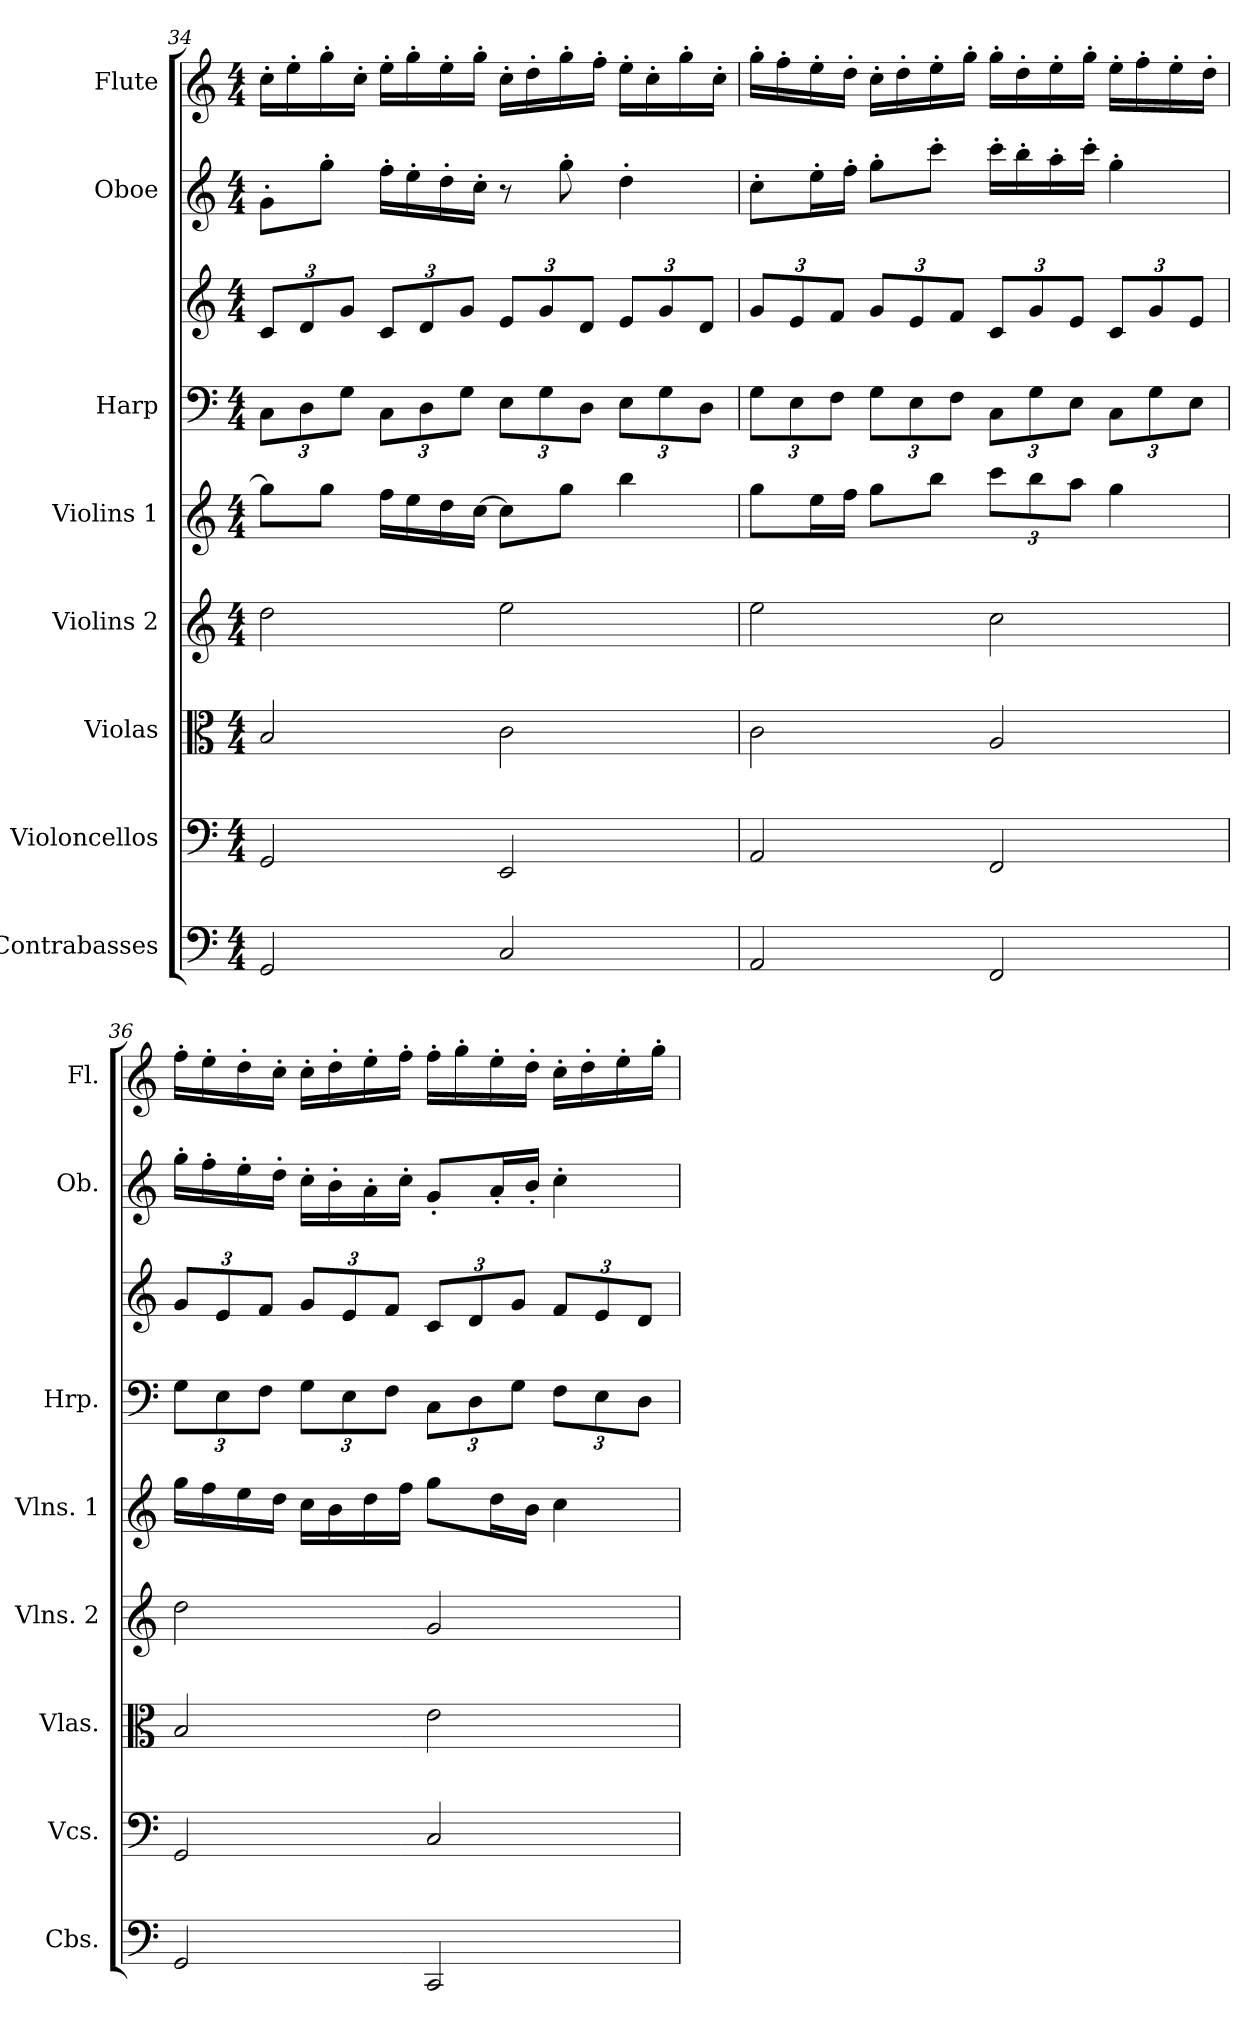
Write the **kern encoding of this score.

**kern	**kern	**kern	**kern	**kern	**kern	**kern	**kern	**kern
*part8	*part7	*part6	*part5	*part4	*part3	*part3	*part2	*part1
*staff9	*staff8	*staff7	*staff6	*staff5	*staff4	*staff3	*staff2	*staff1
*I"Contrabasses	*I"Violoncellos	*I"Violas	*I"Violins 2	*I"Violins 1	*I"Harp	*	*I"Oboe	*I"Flute
*I'Cbs.	*I'Vcs.	*I'Vlas.	*I'Vlns. 2	*I'Vlns. 1	*I'Hrp.	*	*I'Ob.	*I'Fl.
*clefF4	*clefF4	*clefC3	*clefG2	*clefG2	*clefF4	*clefG2	*clefG2	*clefG2
*ITrd7c12	*	*	*	*	*	*	*	*
*k[]	*k[]	*k[]	*k[]	*k[]	*k[]	*k[]	*k[]	*k[]
*M4/4	*M4/4	*M4/4	*M4/4	*M4/4	*M4/4	*M4/4	*M4/4	*M4/4
*	*	*	*	*	*Xbrackettup	*Xbrackettup	*	*
=34	=34	=34	=34	=34	=34	=34	=34	=34
2GGG/	2GG/	2B/	2dd\	8gg\L]	12C\L	12c/L	8g'\L	16cc'\LL
.	.	.	.	.	.	.	.	16ee'\
.	.	.	.	.	12D\	12d/	.	.
.	.	.	.	8gg\J	.	.	8gg'\J	16gg'\
.	.	.	.	.	12G\J	12g/J	.	.
.	.	.	.	.	.	.	.	16cc'\JJ
.	.	.	.	16ff\LL	12C\L	12c/L	16ff'\LL	16ee'\LL
.	.	.	.	16ee\	.	.	16ee'\	16gg'\
.	.	.	.	.	12D\	12d/	.	.
.	.	.	.	16dd\	.	.	16dd'\	16ee'\
.	.	.	.	.	12G\J	12g/J	.	.
.	.	.	.	[16cc\JJ	.	.	16cc'\JJ	16gg'\JJ
2CC/	2EE/	2c\	2ee\	8cc\L]	12E\L	12e/L	8r	16cc'\LL
.	.	.	.	.	.	.	.	16dd'\
.	.	.	.	.	12G\	12g/	.	.
.	.	.	.	8gg\J	.	.	8gg'\	16gg'\
.	.	.	.	.	12D\J	12d/J	.	.
.	.	.	.	.	.	.	.	16ff'\JJ
.	.	.	.	4bb\	12E\L	12e/L	4dd'\	16ee'\LL
.	.	.	.	.	.	.	.	16cc'\
.	.	.	.	.	12G\	12g/	.	.
.	.	.	.	.	.	.	.	16gg'\
.	.	.	.	.	12D\J	12d/J	.	.
.	.	.	.	.	.	.	.	16cc'\JJ
!!LO:PB:g=z
=35	=35	=35	=35	=35	=35	=35	=35	=35
2AAA/	2AA/	2c\	2ee\	8gg\L	12G\L	12g/L	8cc'\L	16gg'\LL
.	.	.	.	.	.	.	.	16ff'\
.	.	.	.	.	12E\	12e/	.	.
.	.	.	.	16ee\L	.	.	16ee'\L	16ee'\
.	.	.	.	.	12F\J	12f/J	.	.
.	.	.	.	16ff\JJ	.	.	16ff'\JJ	16dd'\JJ
.	.	.	.	8gg\L	12G\L	12g/L	8gg'\L	16cc'\LL
.	.	.	.	.	.	.	.	16dd'\
.	.	.	.	.	12E\	12e/	.	.
.	.	.	.	8bb\J	.	.	8ccc'\J	16ee'\
.	.	.	.	.	12F\J	12f/J	.	.
.	.	.	.	.	.	.	.	16gg'\JJ
*	*	*	*	*Xbrackettup	*	*	*	*
2FFF/	2FF/	2A/	2cc\	12ccc\L	12C\L	12c/L	16ccc'\LL	16gg'\LL
.	.	.	.	.	.	.	16bb'\	16dd'\
.	.	.	.	12bb\	12G\	12g/	.	.
.	.	.	.	.	.	.	16aa'\	16ee'\
.	.	.	.	12aa\J	12E\J	12e/J	.	.
.	.	.	.	.	.	.	16ccc'\JJ	16gg'\JJ
.	.	.	.	4gg\	12C\L	12c/L	4gg'\	16ee'\LL
.	.	.	.	.	.	.	.	16ff'\
.	.	.	.	.	12G\	12g/	.	.
.	.	.	.	.	.	.	.	16ee'\
.	.	.	.	.	12E\J	12e/J	.	.
.	.	.	.	.	.	.	.	16dd'\JJ
=36	=36	=36	=36	=36	=36	=36	=36	=36
2GGG/	2GG/	2B/	2dd\	16gg\LL	12G\L	12g/L	16gg'\LL	16ff'\LL
.	.	.	.	16ff\	.	.	16ff'\	16ee'\
.	.	.	.	.	12E\	12e/	.	.
.	.	.	.	16ee\	.	.	16ee'\	16dd'\
.	.	.	.	.	12F\J	12f/J	.	.
.	.	.	.	16dd\JJ	.	.	16dd'\JJ	16cc'\JJ
.	.	.	.	16cc\LL	12G\L	12g/L	16cc'\LL	16cc'\LL
.	.	.	.	16b\	.	.	16b'\	16dd'\
.	.	.	.	.	12E\	12e/	.	.
.	.	.	.	16dd\	.	.	16a'\	16ee'\
.	.	.	.	.	12F\J	12f/J	.	.
.	.	.	.	16ff\JJ	.	.	16cc'\JJ	16ff'\JJ
2CCC/	2C/	2e\	2g/	8gg\L	12C\L	12c/L	8g'/L	16ff'\LL
.	.	.	.	.	.	.	.	16gg'\
.	.	.	.	.	12D\	12d/	.	.
.	.	.	.	16dd\L	.	.	16a'/L	16ee'\
.	.	.	.	.	12G\J	12g/J	.	.
.	.	.	.	16b\JJ	.	.	16b'/JJ	16dd'\JJ
.	.	.	.	4cc\	12F\L	12f/L	4cc'\	16cc'\LL
.	.	.	.	.	.	.	.	16dd'\
.	.	.	.	.	12E\	12e/	.	.
.	.	.	.	.	.	.	.	16ee'\
.	.	.	.	.	12D\J	12d/J	.	.
.	.	.	.	.	.	.	.	16gg'\JJ
=	=	=	=	=	=	=	=	=
*-	*-	*-	*-	*-	*-	*-	*-	*-
